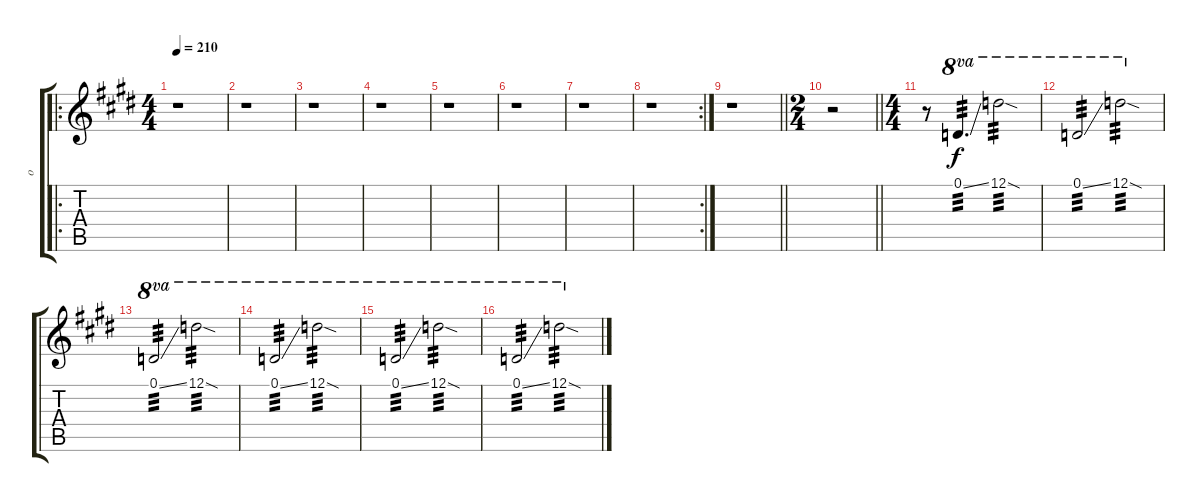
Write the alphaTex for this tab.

\track ("o" "o") {instrument overdrivenguitar}
\staff {score tabs}
\tuning (D4 A3 F3 C3 G2 D2) {hide}
\ro
\ts (4 4)
\tempo 210
\clef g2
\ks e
r.1{dy f instrument overdrivenguitar} |
\ks c#minor
r.1 |
r.1 |
r.1 |
r.1 |
r.1 |
r.1 |
\rc 2
r.1 |
\barLineRight lightlight
r.1 |
\ts (2 4)
\barLineRight lightlight
r.2 |
\ts (4 4)
\ks e
r.8 0.1{ss}.4{d ot 8va tp 3} 12.1{sod}.2{ot 8va tp 3} |
\ks c#minor
0.1{ss}.2{ot 8va tp 3} 12.1{sod}.2{ot 8va tp 3} |
0.1{ss}.2{ot 8va tp 3} 12.1{sod}.2{ot 8va tp 3} |
0.1{ss}.2{ot 8va tp 3} 12.1{sod}.2{ot 8va tp 3} |
\ks e
0.1{ss}.2{ot 8va tp 3} 12.1{sod}.2{ot 8va tp 3} |
\ks c#minor
0.1{ss}.2{ot 8va tp 3} 12.1{sod}.2{ot 8va tp 3}
